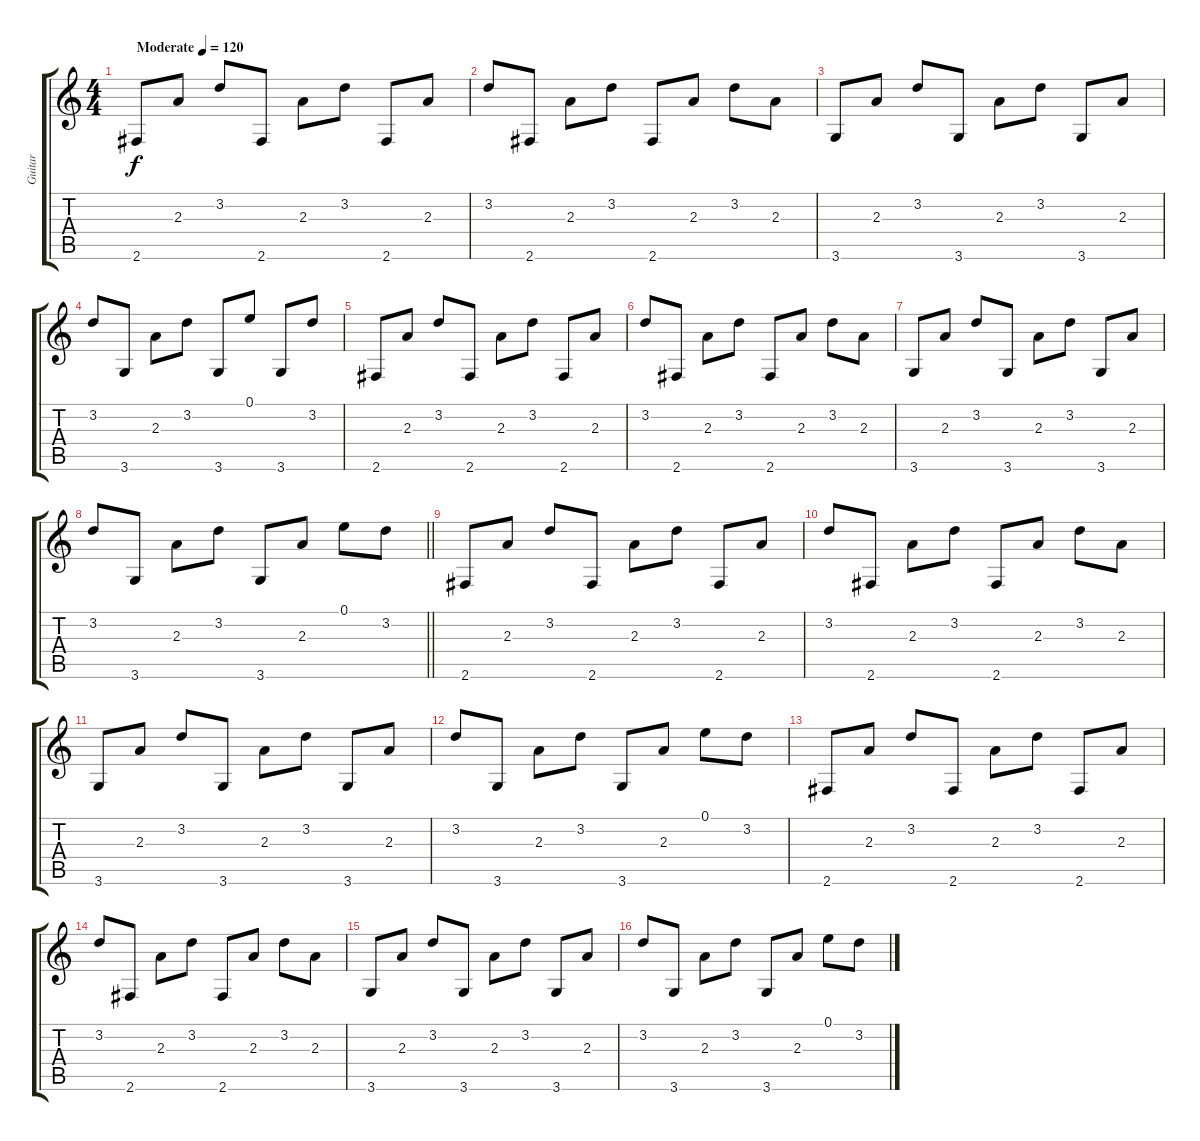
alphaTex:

\track ("Guitar" "Guitar") {instrument acousticguitarsteel}
\staff {score tabs}
\tuning (E4 B3 G3 D3 A2 E2) {hide}
\ts (4 4)
\section ("" "")
\tempo (120 "Moderate")
\clef g2
\ks c
2.6.8{dy f instrument acousticguitarsteel} 2.3.8 3.2.8 2.6.8 2.3.8 3.2.8 2.6.8 2.3.8 |
3.2.8 2.6.8 2.3.8 3.2.8 2.6.8 2.3.8 3.2.8 2.3.8 |
3.6.8 2.3.8 3.2.8 3.6.8 2.3.8 3.2.8 3.6.8 2.3.8 |
3.2.8 3.6.8 2.3.8 3.2.8 3.6.8 0.1.8 3.6.8 3.2.8 |
2.6.8 2.3.8 3.2.8 2.6.8 2.3.8 3.2.8 2.6.8 2.3.8 |
3.2.8 2.6.8 2.3.8 3.2.8 2.6.8 2.3.8 3.2.8 2.3.8 |
3.6.8 2.3.8 3.2.8 3.6.8 2.3.8 3.2.8 3.6.8 2.3.8 |
\barLineRight lightlight
3.2.8 3.6.8 2.3.8 3.2.8 3.6.8 2.3.8 0.1.8 3.2.8 |
\section ("" "")
2.6.8 2.3.8 3.2.8 2.6.8 2.3.8 3.2.8 2.6.8 2.3.8 |
3.2.8 2.6.8 2.3.8 3.2.8 2.6.8 2.3.8 3.2.8 2.3.8 |
3.6.8 2.3.8 3.2.8 3.6.8 2.3.8 3.2.8 3.6.8 2.3.8 |
3.2.8 3.6.8 2.3.8 3.2.8 3.6.8 2.3.8 0.1.8 3.2.8 |
2.6.8 2.3.8 3.2.8 2.6.8 2.3.8 3.2.8 2.6.8 2.3.8 |
3.2.8 2.6.8 2.3.8 3.2.8 2.6.8 2.3.8 3.2.8 2.3.8 |
3.6.8 2.3.8 3.2.8 3.6.8 2.3.8 3.2.8 3.6.8 2.3.8 |
3.2.8 3.6.8 2.3.8 3.2.8 3.6.8 2.3.8 0.1.8 3.2.8
